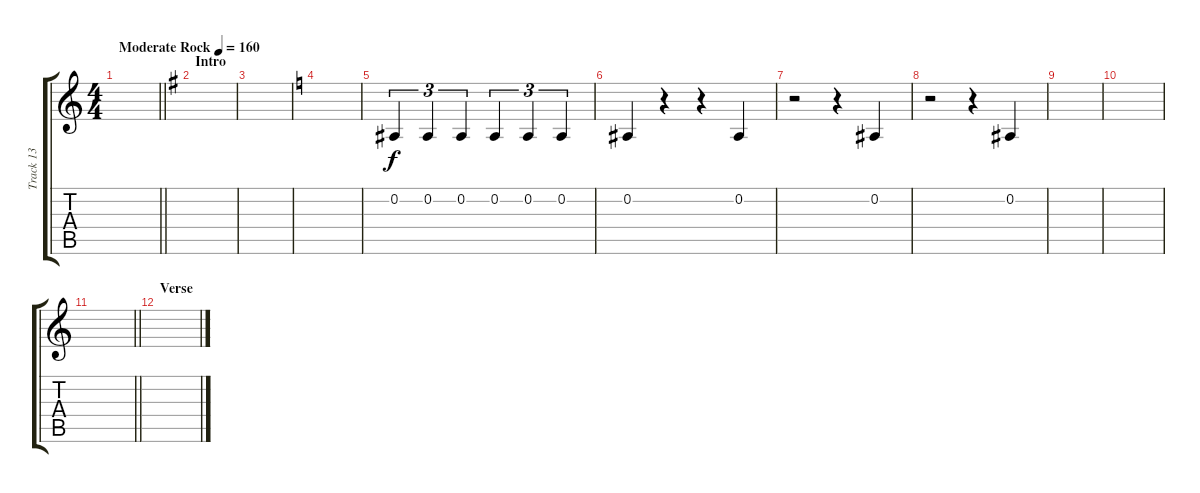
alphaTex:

\track ("Track 13" "Track 13") {instrument lead1square}
\staff {score tabs}
\tuning (Eb4 Bb3 Gb3 Db3 Ab2 Eb2) {hide}
\ts (4 4)
\tempo (160 "Moderate Rock")
\clef g2
\barLineRight lightlight
\ks c
|
\section ("" "Intro")
\ks g
|
|
\ks c
|
0.2.4{tu (3 2)} 0.2.4{tu (3 2)} 0.2.4{tu (3 2)} 0.2.4{tu (3 2)} 0.2.4{tu (3 2)} 0.2.4{tu (3 2)} |
0.2.4 r.4 r.4 0.2.4 |
r.2 r.4 0.2.4 |
r.2 r.4 0.2.4 |
|
|
\barLineRight lightlight
|
\section ("" "Verse")
